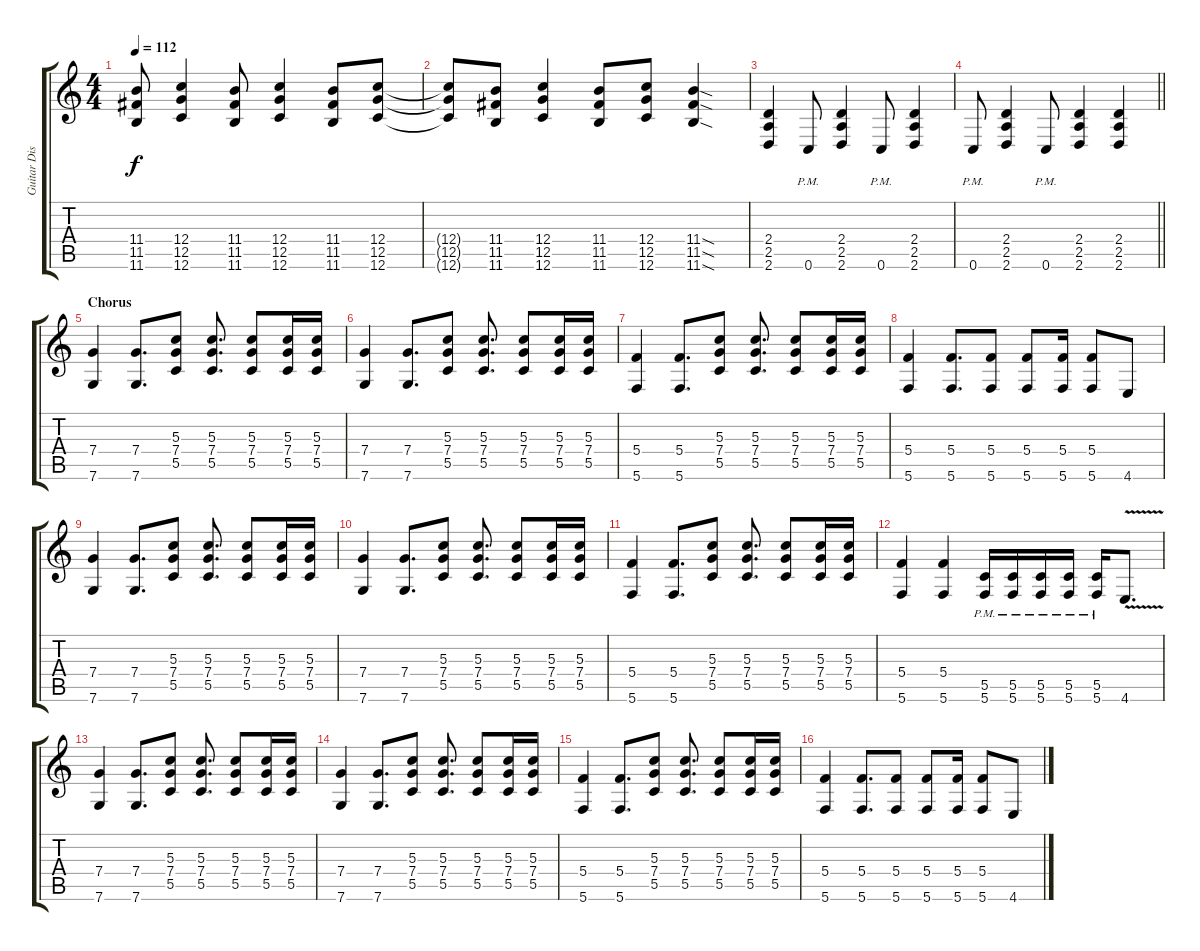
\track ("Guitar Dist" "Guitar Dis") {instrument distortionguitar}
\staff {score tabs}
\tuning (E4 C4 G3 C3 G2 C2) {hide}
\ts (4 4)
\tempo 112
\clef g2
\ks c
(11.4 11.5 11.6).8{dy f} (12.4 12.5 12.6).4 (11.4 11.5 11.6).8 (12.4 12.5 12.6).4 (11.4 11.5 11.6).8 (12.4 12.5 12.6).8 |
(12.4{t} 12.5{t} 12.6{t}).8 (11.4 11.5 11.6).8 (12.4 12.5 12.6).4 (11.4 11.5 11.6).8 (12.4 12.5 12.6).8 (11.4{sod} 11.5{sod} 11.6{sod}).4 |
(2.4 2.5 2.6).4 0.6{pm}.8 (2.4 2.5 2.6).4 0.6{pm}.8 (2.4 2.5 2.6).4 |
\barLineRight lightlight
0.6{pm}.8 (2.4 2.5 2.6).4 0.6{pm}.8 (2.4 2.5 2.6).4 (2.4 2.5 2.6).4 |
\section ("" "Chorus")
(7.4 7.6).4 (7.4 7.6).8{d} (5.3 7.4 5.5).8 (5.3 7.4 5.5).8{d} (5.3 7.4 5.5).8 (5.3 7.4 5.5).16 (5.3 7.4 5.5).16 |
(7.4 7.6).4 (7.4 7.6).8{d} (5.3 7.4 5.5).8 (5.3 7.4 5.5).8{d} (5.3 7.4 5.5).8 (5.3 7.4 5.5).16 (5.3 7.4 5.5).16 |
(5.4 5.6).4 (5.4 5.6).8{d} (5.3 7.4 5.5).8 (5.3 7.4 5.5).8{d} (5.3 7.4 5.5).8 (5.3 7.4 5.5).16 (5.3 7.4 5.5).16 |
(5.4 5.6).4 (5.4 5.6).8{d} (5.4 5.6).8 (5.4 5.6).8 (5.4 5.6).16 (5.4 5.6).8 4.6.8 |
(7.4 7.6).4 (7.4 7.6).8{d} (5.3 7.4 5.5).8 (5.3 7.4 5.5).8{d} (5.3 7.4 5.5).8 (5.3 7.4 5.5).16 (5.3 7.4 5.5).16 |
(7.4 7.6).4 (7.4 7.6).8{d} (5.3 7.4 5.5).8 (5.3 7.4 5.5).8{d} (5.3 7.4 5.5).8 (5.3 7.4 5.5).16 (5.3 7.4 5.5).16 |
(5.4 5.6).4 (5.4 5.6).8{d} (5.3 7.4 5.5).8 (5.3 7.4 5.5).8{d} (5.3 7.4 5.5).8 (5.3 7.4 5.5).16 (5.3 7.4 5.5).16 |
(5.4 5.6).4 (5.4 5.6).4 (5.5{pm} 5.6{pm}).16 (5.5{pm} 5.6{pm}).16 (5.5{pm} 5.6{pm}).16 (5.5{pm} 5.6{pm}).16 (5.5{pm} 5.6{pm}).16 4.6{v}.8{d} |
(7.4 7.6).4 (7.4 7.6).8{d} (5.3 7.4 5.5).8 (5.3 7.4 5.5).8{d} (5.3 7.4 5.5).8 (5.3 7.4 5.5).16 (5.3 7.4 5.5).16 |
(7.4 7.6).4 (7.4 7.6).8{d} (5.3 7.4 5.5).8 (5.3 7.4 5.5).8{d} (5.3 7.4 5.5).8 (5.3 7.4 5.5).16 (5.3 7.4 5.5).16 |
(5.4 5.6).4 (5.4 5.6).8{d} (5.3 7.4 5.5).8 (5.3 7.4 5.5).8{d} (5.3 7.4 5.5).8 (5.3 7.4 5.5).16 (5.3 7.4 5.5).16 |
(5.4 5.6).4 (5.4 5.6).8{d} (5.4 5.6).8 (5.4 5.6).8 (5.4 5.6).16 (5.4 5.6).8 4.6.8
